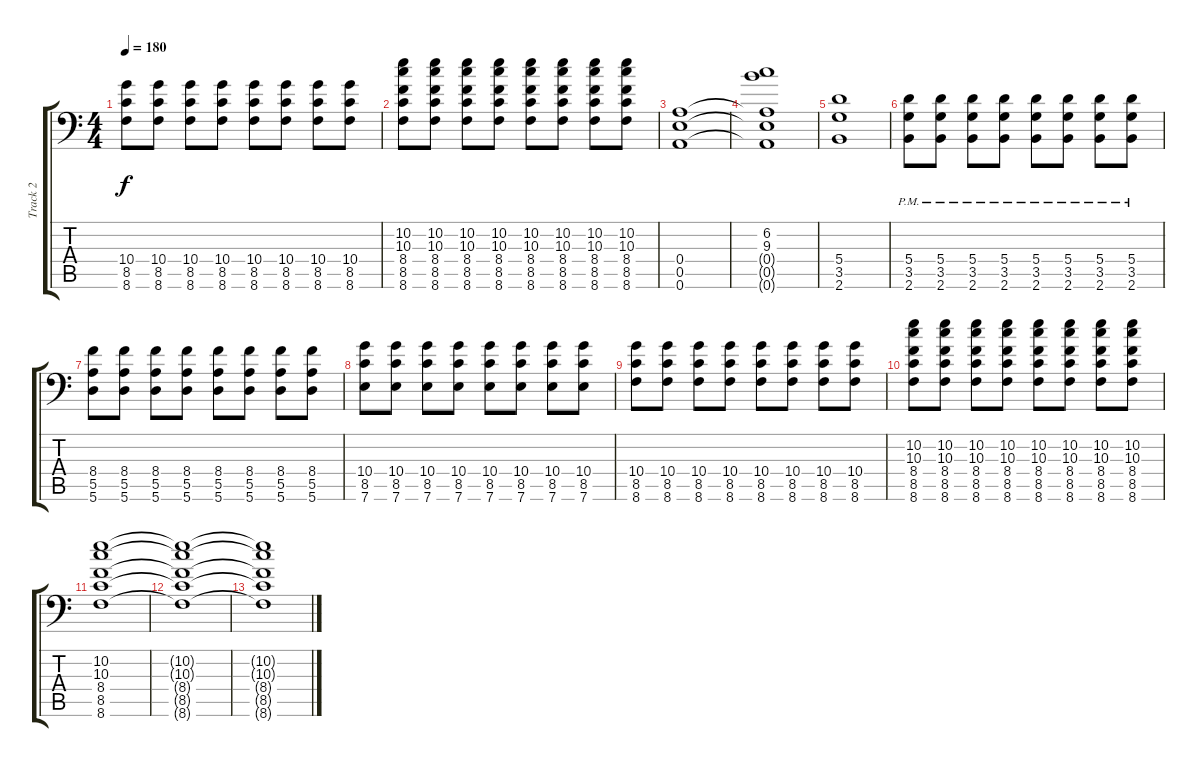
\track ("Track 2" "Track 2") {instrument distortionguitar}
\staff {score tabs}
\tuning (B3 Gb3 D3 A2 E2 A1) {hide}
\ts (4 4)
\tempo 180
\clef f4
\ks c
(10.4 8.5 8.6).8{dy f} (10.4 8.5 8.6).8 (10.4 8.5 8.6).8 (10.4 8.5 8.6).8 (10.4 8.5 8.6).8 (10.4 8.5 8.6).8 (10.4 8.5 8.6).8 (10.4 8.5 8.6).8 |
(10.2 10.3 8.4 8.5 8.6).8 (10.2 10.3 8.4 8.5 8.6).8 (10.2 10.3 8.4 8.5 8.6).8 (10.2 10.3 8.4 8.5 8.6).8 (10.2 10.3 8.4 8.5 8.6).8 (10.2 10.3 8.4 8.5 8.6).8 (10.2 10.3 8.4 8.5 8.6).8 (10.2 10.3 8.4 8.5 8.6).8 |
(0.4 0.5 0.6).1 |
(6.2 9.3 0.4{t} 0.5{t} 0.6{t}).1 |
(5.4 3.5 2.6).1 |
(5.4{pm} 3.5{pm} 2.6{pm}).8 (5.4{pm} 3.5{pm} 2.6{pm}).8 (5.4{pm} 3.5{pm} 2.6{pm}).8 (5.4{pm} 3.5{pm} 2.6{pm}).8 (5.4{pm} 3.5{pm} 2.6{pm}).8 (5.4{pm} 3.5{pm} 2.6{pm}).8 (5.4{pm} 3.5{pm} 2.6{pm}).8 (5.4{pm} 3.5{pm} 2.6{pm}).8 |
(8.4 5.5 5.6).8 (8.4 5.5 5.6).8 (8.4 5.5 5.6).8 (8.4 5.5 5.6).8 (8.4 5.5 5.6).8 (8.4 5.5 5.6).8 (8.4 5.5 5.6).8 (8.4 5.5 5.6).8 |
(10.4 8.5 7.6).8 (10.4 8.5 7.6).8 (10.4 8.5 7.6).8 (10.4 8.5 7.6).8 (10.4 8.5 7.6).8 (10.4 8.5 7.6).8 (10.4 8.5 7.6).8 (10.4 8.5 7.6).8 |
(10.4 8.5 8.6).8 (10.4 8.5 8.6).8 (10.4 8.5 8.6).8 (10.4 8.5 8.6).8 (10.4 8.5 8.6).8 (10.4 8.5 8.6).8 (10.4 8.5 8.6).8 (10.4 8.5 8.6).8 |
(10.2 10.3 8.4 8.5 8.6).8 (10.2 10.3 8.4 8.5 8.6).8 (10.2 10.3 8.4 8.5 8.6).8 (10.2 10.3 8.4 8.5 8.6).8 (10.2 10.3 8.4 8.5 8.6).8 (10.2 10.3 8.4 8.5 8.6).8 (10.2 10.3 8.4 8.5 8.6).8 (10.2 10.3 8.4 8.5 8.6).8 |
(10.2 10.3 8.4 8.5 8.6).1 |
(10.2{t} 10.3{t} 8.4{t} 8.5{t} 8.6{t}).1 |
(10.2{t} 10.3{t} 8.4{t} 8.5{t} 8.6{t}).1
